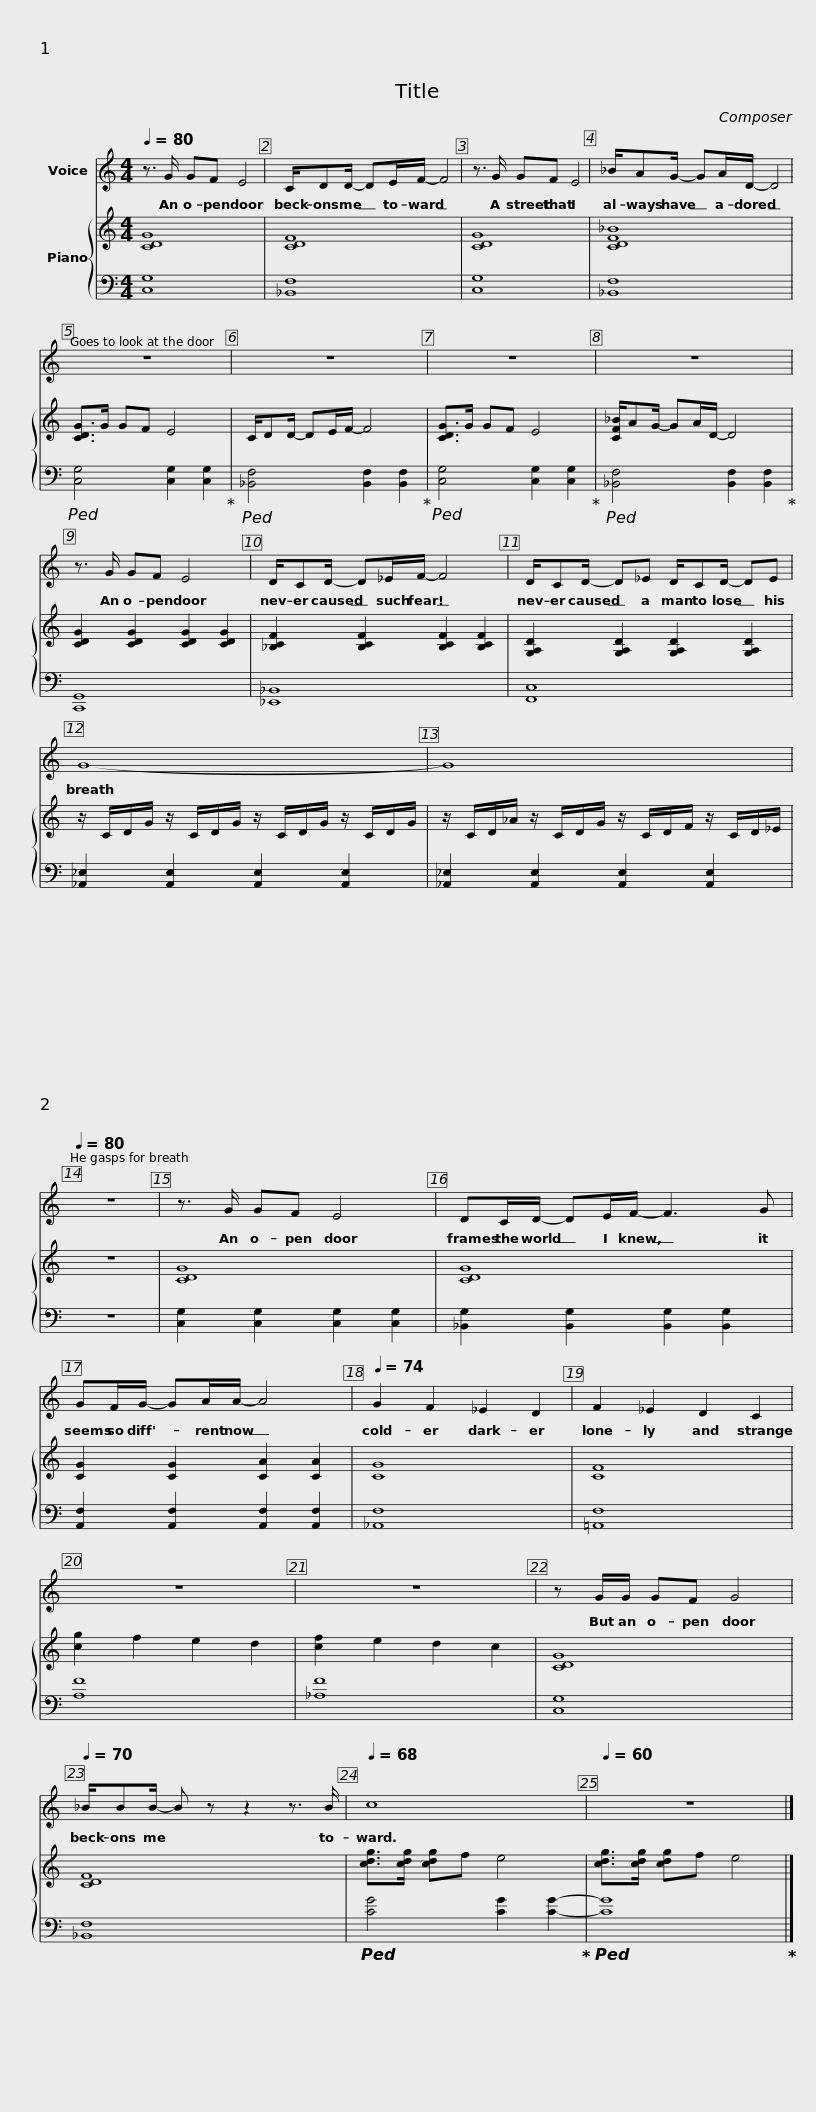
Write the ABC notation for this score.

X:1
%%score 1 { ( 2 4 ) | 3 }
L:1/8
Q:1/4=80
M:4/4
I:linebreak $
K:C
V:1 treble
V:2 treble
V:4 treble
V:3 bass
V:1
 z3/2 G/ GF E4 | C/DD/- DE/F/- F4 | z3/2 G/ GF E4 | _B/AG/- GA/D/- D4 |$ z8 | %5
 z8 | z8 | z8 |$ z3/2 G/ GF E4 | D/CD/- D_E/F/- F4 | %10
 D/CD/- D_E D/CD/- DE |$ G8- |[Q:1/4=76] G8[Q:1/4=72] |[Q:1/4=80] z8 |$ z3/2 G/ GF E4 | %15
 DC/D/- DE/F/- F3 G | GF/G/- GA/A/- A4 |$[Q:1/4=74] G2 F2 _E2 D2 | F2 _E2 D2 C2 | z8 | %20
 z8 | z G/G/ GF G4 |$[Q:1/4=70] _B/BB/- B z z2 z3/2 B/ |$[Q:1/4=68] c8 |[Q:1/4=60] z8 |] %25
V:2
 [CDG]8 | [CDF]8 | [CDG]8 | [CDF_B]8 |$ [CDG]>G GF E4 | %5
 C/DD/- DE/F/- F4 | [CDG]>G GF E4 | [CF_B]/AG/- GA/D/- D4 |$ [CDG]2 [CDG]2 [CDG]2 [CDG]2 | [_B,CF]2 [B,CF]2 [B,CF]2 [B,CF]2 | %10
 [G,A,D]2 [G,A,D]2 [G,A,D]2 [G,A,D]2 |$ z/ C/D/G/ z/ C/D/G/ z/ C/D/G/ z/ C/D/G/ | z/ C/D/_A/ z/ C/D/G/ z/ C/D/F/ z/ C/D/_E/ | z8 |$ [CDG]8 | %15
 [CDG]8 | [CG]2 [CG]2 [CA]2 [CA]2 |$ G8 | F8 | [cg]2 f2 e2 d2 | %20
 [cf]2 e2 d2 c2 | [CDG]8 |$ [CDF]8 |$ [cdg]>[cdg] [cdg]f e4 | [cdg]>[cdg] [cdg]f e4 |] %25
V:3
 [C,G,]8 | [_B,,F,]8 | [C,G,]8 | [_B,,F,]8 |$!ped! [C,G,]4 [C,G,]2 [C,G,]2!ped-up! | %5
!ped! [_B,,F,]4 [B,,F,]2 [B,,F,]2!ped-up! |!ped! [C,G,]4 [C,G,]2 [C,G,]2!ped-up! |!ped! [_B,,F,]4 [B,,F,]2 [B,,F,]2!ped-up! |$ [C,,G,,]8 | [_E,,_B,,]8 | %10
 [F,,C,]8 |$ [_A,,_E,]2 [A,,E,]2 [A,,E,]2 [A,,E,]2 | [_A,,_E,]2 [A,,E,]2 [A,,E,]2 [A,,E,]2 | z8 |$ [C,G,]2 [C,G,]2 [C,G,]2 [C,G,]2 | %15
 [_B,,G,]2 [B,,G,]2 [B,,G,]2 [B,,G,]2 | [A,,F,]2 [A,,F,]2 [A,,F,]2 [A,,F,]2 |$ [_A,,F,]8 | [=A,,F,]8 | [A,F]8 | %20
 [_A,F]8 | [C,G,]8 |$ [_B,,F,]8 |$!ped! [CG]4 [CG]2 [CG]2-!ped-up! |!ped! [CG]8!ped-up! |] %25
V:4
 x8 | x8 | x8 | x8 |$ x8 | %5
 x8 | x8 | x8 |$ x8 | x8 | %10
 x8 |$ x8 | x8 | x8 |$ x8 | %15
 x8 | x8 |$ C8 | C8 | x8 | %20
 x8 | x8 |$ x8 |$ x8 | x8 |] %25
